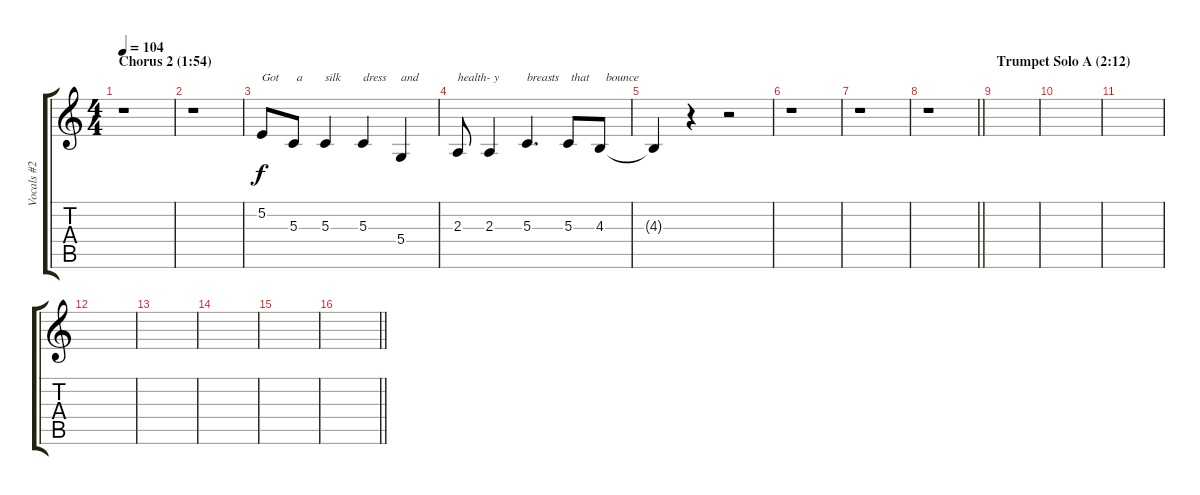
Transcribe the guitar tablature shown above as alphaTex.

\track ("Vocals #2" "Vocals #2") {instrument flute}
\staff {score tabs}
\tuning (E4 B3 G3 D3 A2 E2) {hide}
\ts (4 4)
\section ("" "Chorus 2 (1:54)")
\tempo 104
\clef g2
\ks c
r.1{dy f} |
r.1 |
5.2.8{txt "Got"} 5.3.8{txt " a"} 5.3.4{txt "silk"} 5.3.4{txt "dress"} 5.4.4{txt "and"} |
2.3.8{txt "health- y"} 2.3.4 5.3.4{d txt "breasts"} 5.3.8{txt " that"} 4.3.8{txt "  bounce"} |
4.3{t}.4 r.4 r.2 |
r.1 |
r.1 |
\barLineRight lightlight
r.1 |
\section ("" "Trumpet Solo A (2:12)")
|
|
|
|
|
|
|
\barLineRight lightlight
